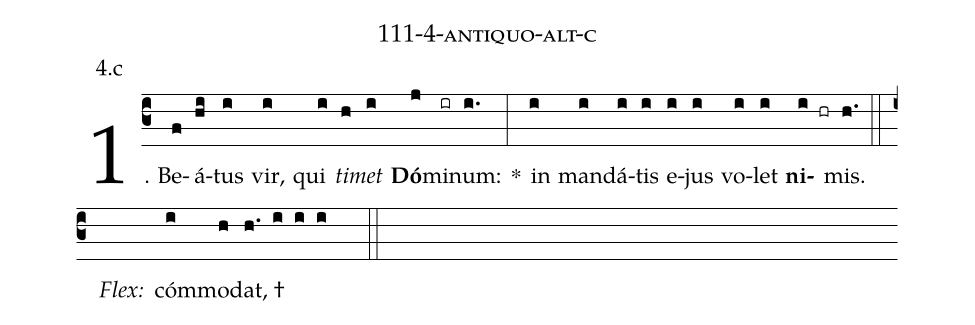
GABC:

name: 111-4-antiquo-alt-c;
annotation: 4.c;
%%
(c3)1. Be(f)á(hi)tus(i) vir,(i) qui(i) <i>ti</i>(h)<i>met</i>(i) <b>Dó</b>(j)mi(ir)num:(i.) *(:) in(i) man(i)dá(i)tis(i) e(i)jus(i) vo(i)let(i) <b>ni</b>(i hr)mis.(h.) (::)
<i>Flex:</i>()  cóm(i)mo(h)dat, †(h. i i i  ::)
